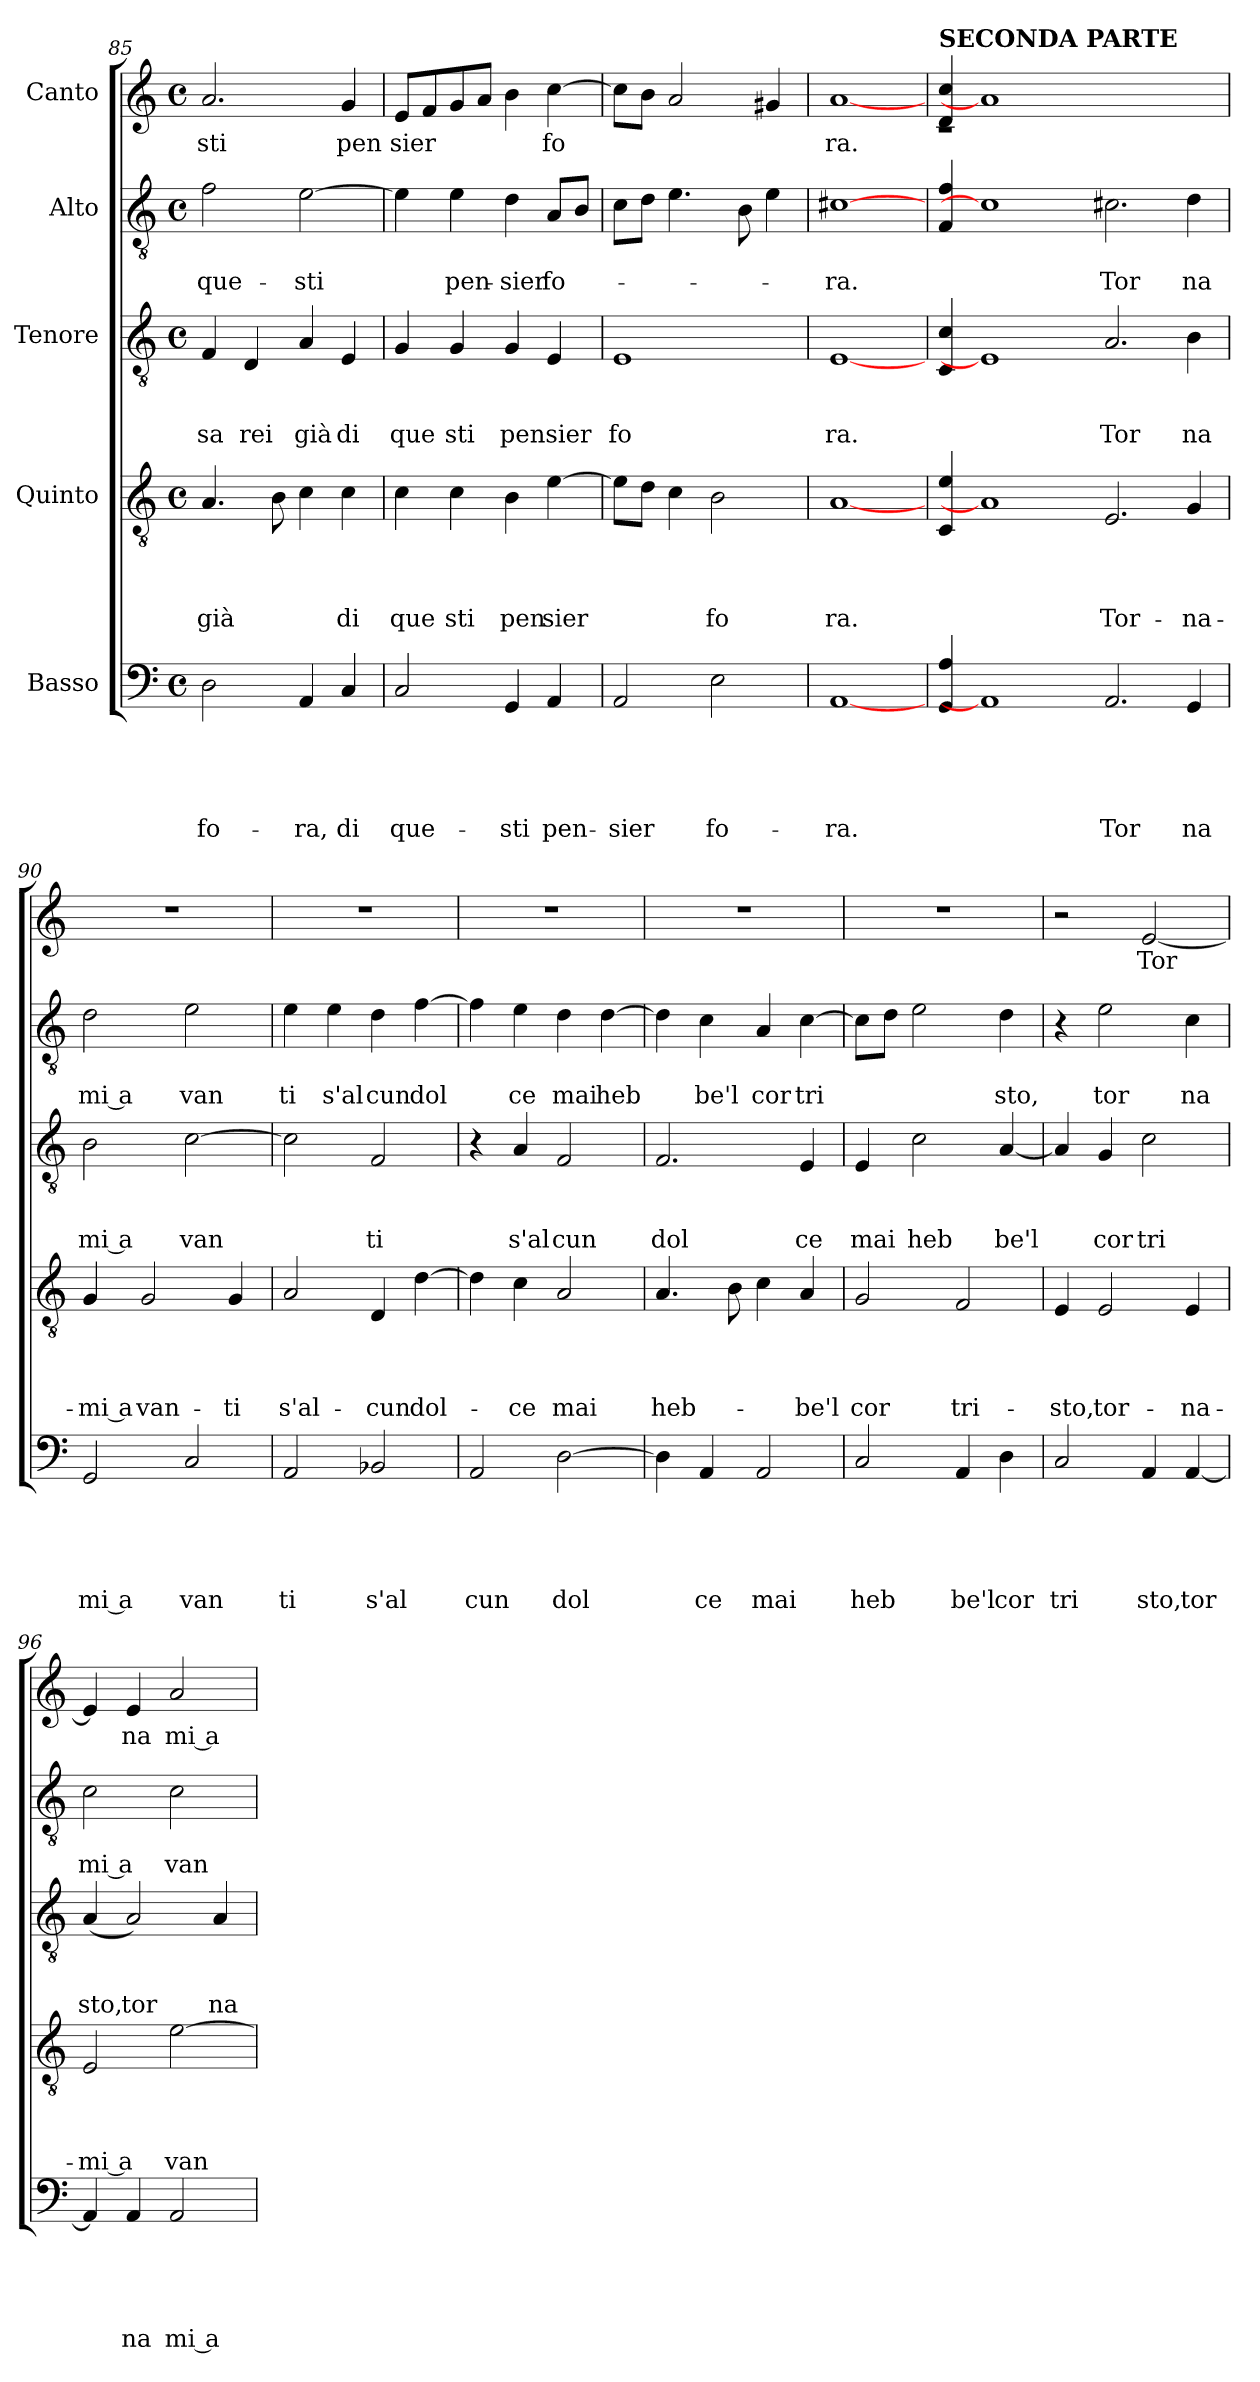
**kern	**text	**text	**text	**text	**text	**kern	**text	**text	**text	**text	**kern	**text	**text	**text	**kern	**text	**text	**kern	**text
*part5	*part5	*part5	*part5	*part5	*part5	*part4	*part4	*part4	*part4	*part4	*part3	*part3	*part3	*part3	*part2	*part2	*part2	*part1	*part1
*staff5	*staff5	*staff5	*staff5	*staff5	*staff5	*staff4	*staff4	*staff4	*staff4	*staff4	*staff3	*staff3	*staff3	*staff3	*staff2	*staff2	*staff2	*staff1	*staff1
*I"Basso	*	*	*	*	*	*I"Quinto	*	*	*	*	*I"Tenore	*	*	*	*I"Alto	*	*	*I"Canto	*
*clefF4	*	*	*	*	*	*clefGv2	*	*	*	*	*clefGv2	*	*	*	*clefGv2	*	*	*clefG2	*
*k[]	*	*	*	*	*	*k[]	*	*	*	*	*k[]	*	*	*	*k[]	*	*	*k[]	*
*C:	*	*	*	*	*	*C:	*	*	*	*	*C:	*	*	*	*C:	*	*	*C:	*
*M4/4	*	*	*	*	*	*M4/4	*	*	*	*	*M4/4	*	*	*	*M4/4	*	*	*M4/4	*
*met(c)	*	*	*	*	*	*met(c)	*	*	*	*	*met(c)	*	*	*	*met(c)	*	*	*met(c)	*
=85	=85	=85	=85	=85	=85	=85	=85	=85	=85	=85	=85	=85	=85	=85	=85	=85	=85	=85	=85
!	!	!	!	!	!LO:LY:b	!	!	!	!	!LO:LY:b	!	!	!	!LO:LY:b	!	!	!LO:LY:b	!	!LO:LY:b
2D\	.	.	.	.	fo-	4.A/	.	.	.	già	4F/	.	.	sa	2f\	.	que-	2.a/	sti
!	!	!	!	!	!	!	!	!	!	!	!	!	!	!LO:LY:b	!	!	!	!	!
.	.	.	.	.	.	.	.	.	.	.	4D/	.	.	rei	.	.	.	.	.
.	.	.	.	.	.	8B\	.	.	.	.	.	.	.	.	.	.	.	.	.
!	!	!	!	!	!LO:LY:b	!	!	!	!	!	!	!	!	!LO:LY:b	!	!	!LO:LY:b	!	!
4AA/	.	.	.	.	-ra,	4c\	.	.	.	.	4A/	.	.	già	[>2e\	.	-sti	.	.
!	!	!	!	!	!LO:LY:b	!	!	!	!	!LO:LY:b	!	!	!	!LO:LY:b	!	!	!	!	!LO:LY:b
4C/	.	.	.	.	di	4c\	.	.	.	di	4E/	.	.	di	.	.	.	4g/	pen
=86	=86	=86	=86	=86	=86	=86	=86	=86	=86	=86	=86	=86	=86	=86	=86	=86	=86	=86	=86
!	!	!	!	!	!LO:LY:b	!	!	!	!	!LO:LY:b	!	!	!	!LO:LY:b	!	!	!	!	!LO:LY:b
2C/	.	.	.	.	que-	4c\	.	.	.	que	4G/	.	.	que	4e\]	.	.	8e/L	sier
.	.	.	.	.	.	.	.	.	.	.	.	.	.	.	.	.	.	8f/	.
!	!	!	!	!	!	!	!	!	!	!LO:LY:b	!	!	!	!LO:LY:b	!	!	!LO:LY:b	!	!
.	.	.	.	.	.	4c\	.	.	.	sti	4G/	.	.	sti	4e\	.	pen-	8g/	.
.	.	.	.	.	.	.	.	.	.	.	.	.	.	.	.	.	.	8a/J	.
!	!	!	!	!	!LO:LY:b	!	!	!	!	!LO:LY:b	!	!	!	!LO:LY:b	!	!	!LO:LY:b	!	!
4GG/	.	.	.	.	-sti	4B\	.	.	.	pen	4G/	.	.	pensier	4d\	.	-sier	4b\	.
!	!	!	!	!	!LO:LY:b	!	!	!	!	!LO:LY:b	!	!	!	!	!	!	!LO:LY:b	!	!LO:LY:b
4AA/	.	.	.	.	pen-	[>4e\	.	.	.	sier	4E/	.	.	.	8A/L	.	fo-	[>4cc\	fo
.	.	.	.	.	.	.	.	.	.	.	.	.	.	.	8B/J	.	.	.	.
=87	=87	=87	=87	=87	=87	=87	=87	=87	=87	=87	=87	=87	=87	=87	=87	=87	=87	=87	=87
!	!	!	!	!	!LO:LY:b	!	!	!	!	!	!	!	!	!LO:LY:b	!	!	!	!	!
2AA/	.	.	.	.	-sier	8e\L]	.	.	.	.	1E	.	.	fo	8c\L	.	.	8cc\L]	.
.	.	.	.	.	.	8d\J	.	.	.	.	.	.	.	.	8d\J	.	.	8b\J	.
.	.	.	.	.	.	4c\	.	.	.	.	.	.	.	.	4.e\	.	.	2a/	.
!	!	!	!	!	!LO:LY:b	!	!	!	!	!LO:LY:b	!	!	!	!	!	!	!	!	!
2E\	.	.	.	.	fo-	2B\	.	.	.	fo	.	.	.	.	.	.	.	.	.
.	.	.	.	.	.	.	.	.	.	.	.	.	.	.	8B\	.	.	.	.
.	.	.	.	.	.	.	.	.	.	.	.	.	.	.	4e\	.	.	4g#/	.
=88	=88	=88	=88	=88	=88	=88	=88	=88	=88	=88	=88	=88	=88	=88	=88	=88	=88	=88	=88
!	!	!	!	!	!LO:LY:b	!	!	!	!	!LO:LY:b	!	!	!	!LO:LY:b	!	!	!LO:LY:b	!	!LO:LY:b
[1AA	.	.	.	.	-ra.	[1A	.	.	.	ra.	[1E	.	.	ra.	[1c#X	.	-ra.	[1a	ra.
!!LO:LB:g=z
=89!	=89!	=89!	=89!	=89!	=89!	=89!	=89!	=89!	=89!	=89!	=89!	=89!	=89!	=89!	=89!	=89!	=89!	=89!	=89!
*	*	*	*	*	*	*	*	*	*	*	*	*	*	*	*	*	*	*^	*
!	!	!	!	!	!	!	!	!	!	!	!	!	!	!	!	!	!	!LO:TX:a:B:t=SECONDA PARTE	!	!
!	!	!	!	!	!	!	!	!	!	!	!	!	!	!	!	!	!	!	!LO:N:vis=1	!
4GG/ 4A/	.	.	.	.	.	4C/ 4e/	.	.	.	.	4C/ 4c/	.	.	.	4F/ 4f/	.	.	4d/ 4cc/	1rc	.
1AA]	.	.	.	.	.	1A]	.	.	.	.	1E]	.	.	.	1c#]	.	.	1a]	.	.
.	.	.	.	.	.	.	.	.	.	.	.	.	.	.	.	.	.	.	1ryy	.
!	!	!	!	!	!LO:LY:b	!	!	!	!	!LO:LY:b	!	!	!	!LO:LY:b	!	!	!LO:LY:b	!	!	!
2.AA/	.	.	.	.	Tor	2.E/	.	.	.	Tor-	2.A/	.	.	Tor	2.c#X\	.	Tor	1ryy	.	.
!	!	!	!	!	!LO:LY:b	!	!	!	!	!LO:LY:b	!	!	!	!LO:LY:b	!	!	!LO:LY:b	!	!	!
4GG/	.	.	.	.	na	4G/	.	.	.	-na-	4B\	.	.	na	4d\	.	na	.	4ryy	.
=90	=90	=90	=90	=90	=90	=90	=90	=90	=90	=90	=90	=90	=90	=90	=90	=90	=90	=90	=90	=90
!	!	!	!	!	!LO:LY:b:rj	!	!	!	!	!LO:LY:b:rj	!	!	!	!LO:LY:b:rj	!	!	!LO:LY:b:rj	!	!	!
*	*	*	*	*	*	*	*	*	*	*	*	*	*	*	*	*	*	*v	*v	*
2GG/	.	.	.	.	mi a	4G/	.	.	.	-mi a	2B\	.	.	mi a	2d\	.	mi a	1r	.
!	!	!	!	!	!	!	!	!	!	!LO:LY:b	!	!	!	!	!	!	!	!	!
.	.	.	.	.	.	2G/	.	.	.	van-	.	.	.	.	.	.	.	.	.
!	!	!	!	!	!LO:LY:b	!	!	!	!	!	!	!	!	!LO:LY:b	!	!	!LO:LY:b	!	!
2C/	.	.	.	.	van	.	.	.	.	.	[>2c\	.	.	van	2e\	.	van	.	.
!	!	!	!	!	!	!	!	!	!	!LO:LY:b	!	!	!	!	!	!	!	!	!
.	.	.	.	.	.	4G/	.	.	.	-ti	.	.	.	.	.	.	.	.	.
=91	=91	=91	=91	=91	=91	=91	=91	=91	=91	=91	=91	=91	=91	=91	=91	=91	=91	=91	=91
!	!	!	!	!	!LO:LY:b	!	!	!	!	!LO:LY:b	!	!	!	!	!	!	!LO:LY:b	!	!
2AA/	.	.	.	.	ti	2A/	.	.	.	s'al-	2c\]	.	.	.	4e\	.	ti	1r	.
!	!	!	!	!	!	!	!	!	!	!	!	!	!	!	!	!	!LO:LY:b	!	!
.	.	.	.	.	.	.	.	.	.	.	.	.	.	.	4e\	.	s'al	.	.
!	!	!	!	!	!LO:LY:b	!	!	!	!	!LO:LY:b	!	!	!	!LO:LY:b	!	!	!LO:LY:b	!	!
2BB-X/	.	.	.	.	s'al	4D/	.	.	.	-cun	2F/	.	.	ti	4d\	.	cun	.	.
!	!	!	!	!	!	!	!	!	!	!LO:LY:b	!	!	!	!	!	!	!LO:LY:b	!	!
.	.	.	.	.	.	[>4d\	.	.	.	dol-	.	.	.	.	[>4f\	.	dol	.	.
=92	=92	=92	=92	=92	=92	=92	=92	=92	=92	=92	=92	=92	=92	=92	=92	=92	=92	=92	=92
!	!	!	!	!	!LO:LY:b	!	!	!	!	!	!	!	!	!	!	!	!	!	!
2AA/	.	.	.	.	cun	4d\]	.	.	.	.	4r	.	.	.	4f\]	.	.	1r	.
!	!	!	!	!	!	!	!	!	!	!LO:LY:b	!	!	!	!LO:LY:b	!	!	!LO:LY:b	!	!
.	.	.	.	.	.	4c\	.	.	.	-ce	4A/	.	.	s'al	4e\	.	ce	.	.
!	!	!	!	!	!LO:LY:b	!	!	!	!	!LO:LY:b	!	!	!	!LO:LY:b	!	!	!LO:LY:b	!	!
[>2D\	.	.	.	.	dol	2A/	.	.	.	mai	2F/	.	.	cun	4d\	.	mai	.	.
!	!	!	!	!	!	!	!	!	!	!	!	!	!	!	!	!	!LO:LY:b	!	!
.	.	.	.	.	.	.	.	.	.	.	.	.	.	.	[>4d\	.	heb	.	.
=93	=93	=93	=93	=93	=93	=93	=93	=93	=93	=93	=93	=93	=93	=93	=93	=93	=93	=93	=93
!	!	!	!	!	!	!	!	!	!	!LO:LY:b	!	!	!	!LO:LY:b	!	!	!	!	!
4D\]	.	.	.	.	.	4.A/	.	.	.	heb-	2.F/	.	.	dol	4d\]	.	.	1r	.
!	!	!	!	!	!LO:LY:b	!	!	!	!	!	!	!	!	!	!	!	!LO:LY:b	!	!
4AA/	.	.	.	.	ce	.	.	.	.	.	.	.	.	.	4c\	.	be'l	.	.
.	.	.	.	.	.	8B\	.	.	.	.	.	.	.	.	.	.	.	.	.
!	!	!	!	!	!LO:LY:b	!	!	!	!	!	!	!	!	!	!	!	!LO:LY:b	!	!
2AA/	.	.	.	.	mai	4c\	.	.	.	.	.	.	.	.	4A/	.	cor	.	.
!	!	!	!	!	!	!	!	!	!	!LO:LY:b	!	!	!	!LO:LY:b	!	!	!LO:LY:b	!	!
.	.	.	.	.	.	4A/	.	.	.	-be'l	4E/	.	.	ce	[>4c\	.	tri	.	.
=94	=94	=94	=94	=94	=94	=94	=94	=94	=94	=94	=94	=94	=94	=94	=94	=94	=94	=94	=94
!	!	!	!	!	!LO:LY:b	!	!	!	!	!LO:LY:b	!	!	!	!LO:LY:b	!	!	!	!	!
2C/	.	.	.	.	heb	2G/	.	.	.	cor	4E/	.	.	mai	8c\L]	.	.	1r	.
.	.	.	.	.	.	.	.	.	.	.	.	.	.	.	8d\J	.	.	.	.
!	!	!	!	!	!	!	!	!	!	!	!	!	!	!LO:LY:b	!	!	!	!	!
.	.	.	.	.	.	.	.	.	.	.	2c\	.	.	heb	2e\	.	.	.	.
!	!	!	!	!	!LO:LY:b	!	!	!	!	!LO:LY:b	!	!	!	!	!	!	!	!	!
4AA/	.	.	.	.	be'l	2F/	.	.	.	tri-	.	.	.	.	.	.	.	.	.
!	!	!	!	!	!LO:LY:b	!	!	!	!	!	!	!	!	!LO:LY:b	!	!	!LO:LY:b	!	!
4D\	.	.	.	.	cor	.	.	.	.	.	[<4A/	.	.	be'l	4d\	.	sto,	.	.
=95	=95	=95	=95	=95	=95	=95	=95	=95	=95	=95	=95	=95	=95	=95	=95	=95	=95	=95	=95
!	!	!	!	!	!LO:LY:b	!	!	!	!	!LO:LY:b	!	!	!	!	!	!	!	!	!
2C/	.	.	.	.	tri	4E/	.	.	.	-sto,	4A/]	.	.	.	4r	.	.	2r	.
!	!	!	!	!	!	!	!	!	!	!LO:LY:b	!	!	!	!LO:LY:b	!	!	!LO:LY:b	!	!
.	.	.	.	.	.	2E/	.	.	.	tor-	4G/	.	.	cor	2e\	.	tor	.	.
!	!	!	!	!	!LO:LY:b	!	!	!	!	!	!	!	!	!LO:LY:b	!	!	!	!	!LO:LY:b
4AA/	.	.	.	.	sto,	.	.	.	.	.	2c\	.	.	tri	.	.	.	[<2e/	Tor
!	!	!	!	!	!LO:LY:b	!	!	!	!	!LO:LY:b	!	!	!	!	!	!	!LO:LY:b	!	!
[<4AA/	.	.	.	.	tor	4E/	.	.	.	-na-	.	.	.	.	4c\	.	na	.	.
!!LO:LB:g=z
=96	=96	=96	=96	=96	=96	=96	=96	=96	=96	=96	=96	=96	=96	=96	=96	=96	=96	=96	=96
!	!	!	!	!	!	!	!	!	!	!LO:LY:b:rj	!	!	!	!LO:LY:b	!	!	!LO:LY:b:rj	!	!
4AA/]	.	.	.	.	.	2E/	.	.	.	-mi a	(4A/	.	.	sto,	2c\	.	mi a	4e/]	.
!	!	!	!	!	!LO:LY:b	!	!	!	!	!	!	!	!	!LO:LY:b	!	!	!	!	!LO:LY:b
4AA/	.	.	.	.	na	.	.	.	.	.	2A/)	.	.	tor	.	.	.	4e/	na
!	!	!	!	!	!LO:LY:b:rj	!	!	!	!	!LO:LY:b	!	!	!	!	!	!	!LO:LY:b	!	!LO:LY:b:rj
2AA/	.	.	.	.	mi a-	[>2e\	.	.	.	van	.	.	.	.	2c\	.	van	2a/	mi a-
!	!	!	!	!	!	!	!	!	!	!	!	!	!	!LO:LY:b	!	!	!	!	!
.	.	.	.	.	.	.	.	.	.	.	4A/	.	.	na	.	.	.	.	.
=	=	=	=	=	=	=	=	=	=	=	=	=	=	=	=	=	=	=	=
*-	*-	*-	*-	*-	*-	*-	*-	*-	*-	*-	*-	*-	*-	*-	*-	*-	*-	*-	*-
